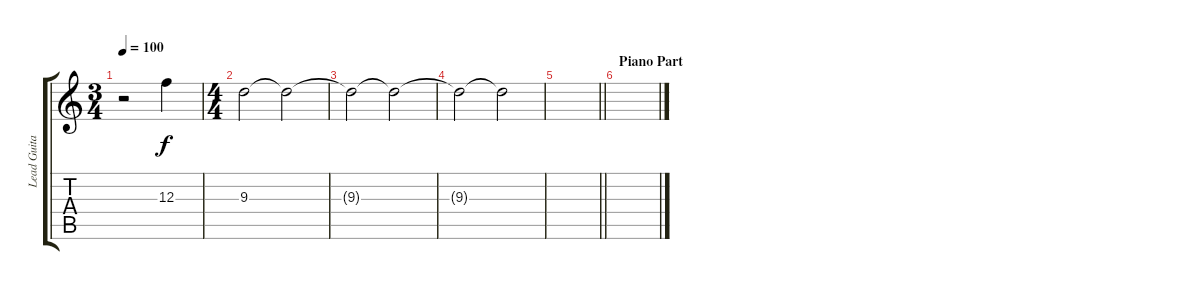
\track ("Lead Guitar" "Lead Guita") {instrument distortionguitar}
\staff {score tabs}
\tuning (D4 A3 F3 C3 G2 D2) {hide}
\ts (3 4)
\tempo 100
\clef g2
\ks c
r.2{dy f} 12.3.4 |
\ts (4 4)
9.3.2{volume 0} 9.3{t}.2 |
9.3{t}.2 9.3{t}.2 |
9.3{t}.2 9.3{t}.2 |
\barLineRight lightlight
|
\section ("" "Piano Part")
